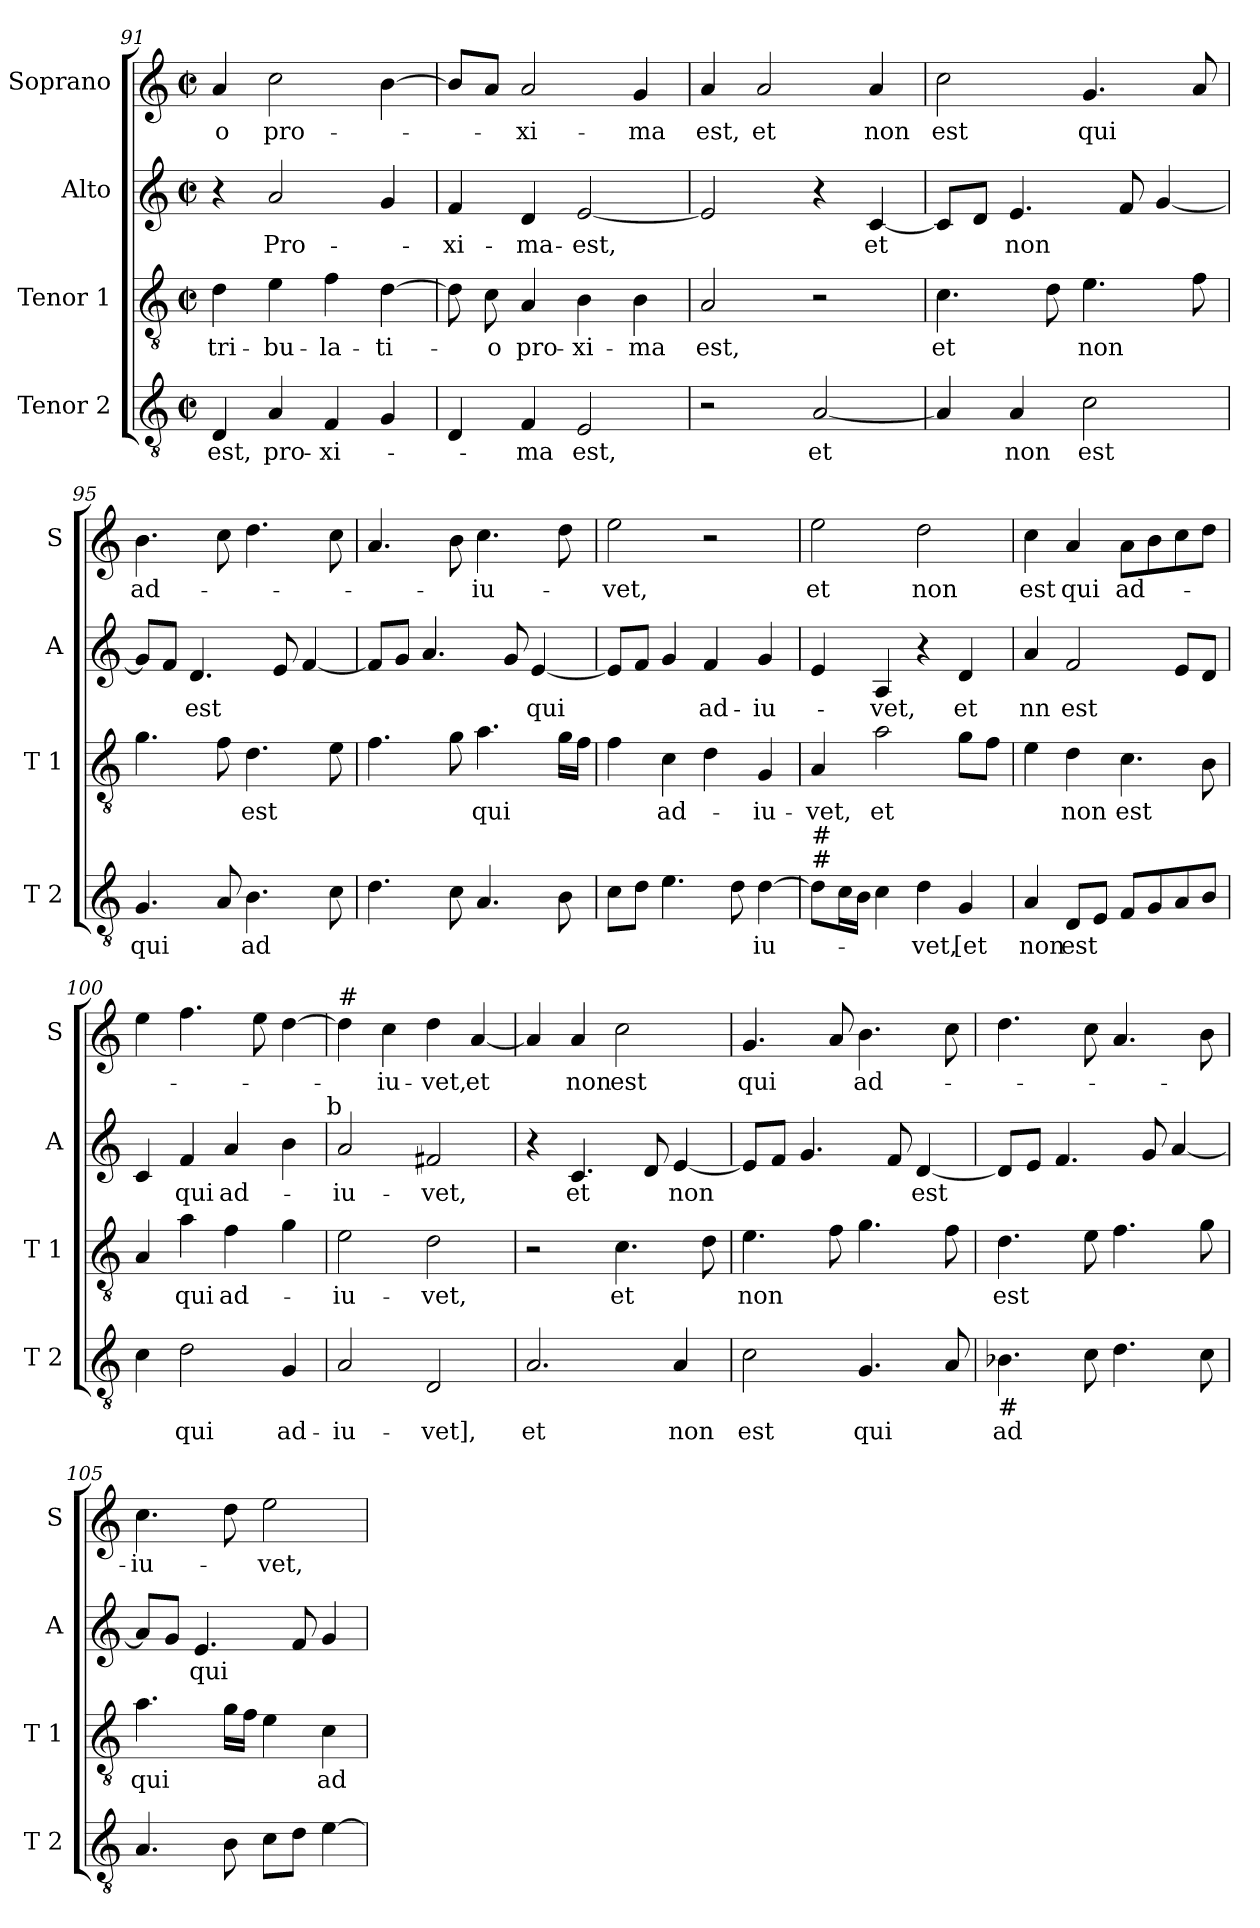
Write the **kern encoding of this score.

**kern	**text	**kern	**text	**kern	**text	**kern	**text
*part4	*part4	*part3	*part3	*part2	*part2	*part1	*part1
*staff4	*staff4	*staff3	*staff3	*staff2	*staff2	*staff1	*staff1
*I"Tenor 2	*	*I"Tenor 1	*	*I"Alto	*	*I"Soprano	*
*I'T 2	*	*I'T 1	*	*I'A	*	*I'S	*
!!LO:PB:g=z
*clefGv2	*	*clefGv2	*	*clefG2	*	*clefG2	*
*k[]	*	*k[]	*	*k[]	*	*k[]	*
*C:	*	*C:	*	*C:	*	*C:	*
*M2/2	*	*M2/2	*	*M2/2	*	*M2/2	*
*met(c|)	*	*met(c|)	*	*met(c|)	*	*met(c|)	*
=91	=91	=91	=91	=91	=91	=91	=91
4D/	est,	4d\	tri-	4r	.	4a/	-o
4A/	pro-	4e\	-bu-	2a/	Pro-	2cc\	pro-
4F/	-xi-	4f\	-la-	.	.	.	.
4G/	.	[4d\	-ti-	4g/	.	[4b\	.
=92	=92	=92	=92	=92	=92	=92	=92
4D/	.	8d\]	.	4f/	-xi-	8b/L]	.
.	.	8c\	-o	.	.	8a/J	.
4F/	-ma	4A/	pro-	4d/	-ma-	2a/	-xi-
2E/	est,	4B\	-xi-	[2e/	-est,	.	.
.	.	4B\	-ma	.	.	4g/	-ma
=93	=93	=93	=93	=93	=93	=93	=93
2r	.	2A/	est,	2e/]	.	4a/	est,
.	.	.	.	.	.	2a/	et
[2A/	et	2r	.	4r	.	.	.
.	.	.	.	[4c/	et	4a/	non
=94	=94	=94	=94	=94	=94	=94	=94
4A/]	.	4.c\	et	8c/L]	.	2cc\	est
.	.	.	.	8d/J	.	.	.
4A/	non	.	.	4.e/	non	.	.
.	.	8d\	.	.	.	.	.
2c\	est	4.e\	non	.	.	4.g/	qui
.	.	.	.	8f/	.	.	.
.	.	.	.	[4g/	.	.	.
.	.	8f\	.	.	.	8a/	.
=95	=95	=95	=95	=95	=95	=95	=95
4.G/	qui	4.g\	.	8g/L]	.	4.b\	ad-
.	.	.	.	8f/J	.	.	.
.	.	.	.	4.d/	est	.	.
8A/	.	8f\	.	.	.	8cc\	.
4.B\	ad	4.d\	est	.	.	4.dd\	.
.	.	.	.	8e/	.	.	.
.	.	.	.	[4f/	.	.	.
8c\	.	8e\	.	.	.	8cc\	.
=96	=96	=96	=96	=96	=96	=96	=96
4.d\	.	4.f\	.	8f/L]	.	4.a/	.
.	.	.	.	8g/J	.	.	.
.	.	.	.	4.a/	.	.	.
8c\	.	8g\	.	.	.	8b\	.
4.A/	.	4.a\	qui	.	.	4.cc\	-iu-
.	.	.	.	8g/	.	.	.
.	.	.	.	[4e/	qui	.	.
8B\	.	16g\LL	.	.	.	8dd\	.
.	.	16f\JJ	.	.	.	.	.
!!LO:LB:g=z
=97	=97	=97	=97	=97	=97	=97	=97
8c\L	.	4f\	.	8e/L]	.	2ee\	-vet,
8d\J	.	.	.	8f/J	.	.	.
4.e\	.	4c\	ad-	4g/	.	.	.
.	.	4d\	.	4f/	ad-	2r	.
8d\	.	.	.	.	.	.	.
[4d\	iu-	4G/	-iu-	4g/	-iu-	.	.
=98	=98	=98	=98	=98	=98	=98	=98
!LO:TX:a:t=#	!	!	!	!	!	!	!
!LO:TX:a:t=#	!	!	!	!	!	!	!
8d\L]	.	4A/	-vet,	4e/	.	2ee\	et
16c\L	.	.	.	.	.	.	.
16B\JJ	.	.	.	.	.	.	.
4c\	.	2a\	et	4A/	-vet,	.	.
4d\	-vet,	.	.	4r	.	2dd\	non
4G/	[et	8g\L	.	4d/	et	.	.
.	.	8f\J	.	.	.	.	.
=99	=99	=99	=99	=99	=99	=99	=99
4A/	non	4e\	.	4a/	nn	4cc\	est
8D/L	est	4d\	non	2f/	est	4a/	qui
8E/J	.	.	.	.	.	.	.
8F/L	.	4.c\	est	.	.	8a\L	ad-
8G/	.	.	.	.	.	8b\	.
8A/	.	.	.	8e/L	.	8cc\	.
8B/J	.	8B\	.	8d/J	.	8dd\J	.
=100	=100	=100	=100	=100	=100	=100	=100
4c\	.	4A/	.	4c/	.	4ee\	.
2d\	qui	4a\	qui	4f/	qui	4.ff\	.
.	.	4f\	ad-	4a/	ad-	.	.
.	.	.	.	.	.	8ee\	.
4G/	ad-	4g\	.	4b\	.	[4dd\	.
!	!	!	!	!LO:TX:a:t=b	!	!	!
=101	=101	=101	=101	=101	=101	=101	=101
!	!	!	!	!	!	!LO:TX:a:t=#	!
2A/	-iu-	2e\	-iu-	2a/	-iu-	4dd\]	.
.	.	.	.	.	.	4cc\	-iu-
2D/	-vet],	2d\	-vet,	2f#X/	-vet,	4dd\	-vet,
.	.	.	.	.	.	[4a/	et
=102	=102	=102	=102	=102	=102	=102	=102
2.A/	et	2r	.	4r	.	4a/]	.
.	.	.	.	4.c/	et	4a/	non
.	.	4.c\	et	.	.	2cc\	est
.	.	.	.	8d/	.	.	.
4A/	non	.	.	[4e/	non	.	.
.	.	8d\	.	.	.	.	.
!!LO:LB:g=z
=103	=103	=103	=103	=103	=103	=103	=103
2c\	est	4.e\	non	8e/L]	.	4.g/	qui
.	.	.	.	8f/J	.	.	.
.	.	.	.	4.g/	.	.	.
.	.	8f\	.	.	.	8a/	.
4.G/	qui	4.g\	.	.	.	4.b\	ad-
.	.	.	.	8f/	.	.	.
.	.	.	.	[4d/	est	.	.
8A/	.	8f\	.	.	.	8cc\	.
=104	=104	=104	=104	=104	=104	=104	=104
!LO:TX:b:t=#	!	!	!	!	!	!	!
4.B-X\	ad	4.d\	est	8d/L]	.	4.dd\	.
.	.	.	.	8e/J	.	.	.
.	.	.	.	4.f/	.	.	.
8c\	.	8e\	.	.	.	8cc\	.
4.d\	.	4.f\	.	.	.	4.a/	.
.	.	.	.	8g/	.	.	.
.	.	.	.	[4a/	.	.	.
8c\	.	8g\	.	.	.	8b\	.
=105	=105	=105	=105	=105	=105	=105	=105
4.A/	.	4.a\	qui	8a/L]	.	4.cc\	-iu-
.	.	.	.	8g/J	.	.	.
.	.	.	.	4.e/	qui	.	.
8B\	.	16g\LL	.	.	.	8dd\	.
.	.	16f\JJ	.	.	.	.	.
8c\L	.	4e\	.	.	.	2ee\	-vet,
8d\J	.	.	.	8f/	.	.	.
[4e\	.	4c\	ad-	4g/	.	.	.
=	=	=	=	=	=	=	=
*-	*-	*-	*-	*-	*-	*-	*-
